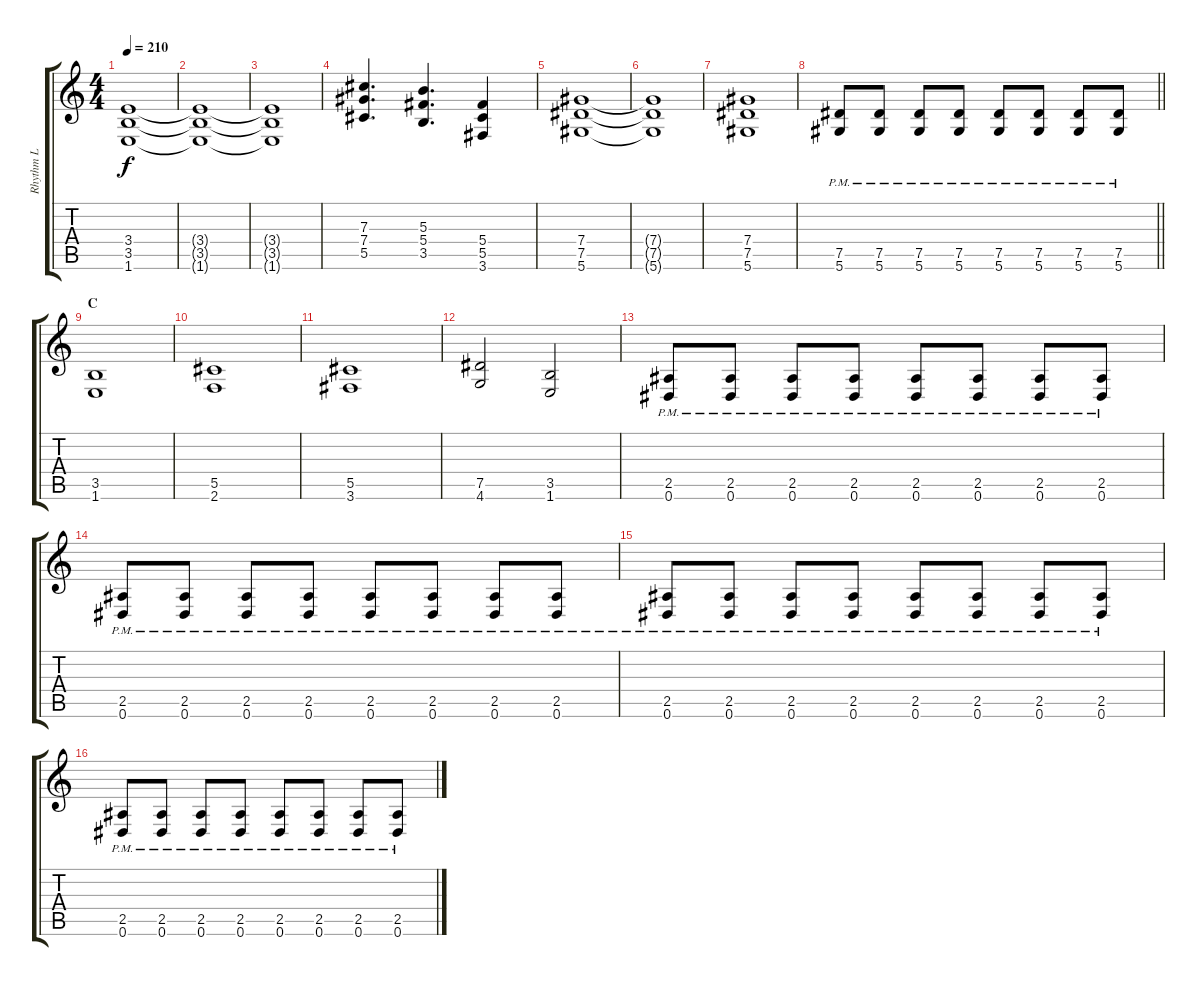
\track ("Rhythm L" "Rhythm L") {instrument distortionguitar}
\staff {score tabs}
\tuning (Eb4 Bb3 Gb3 Db3 Ab2 Eb2) {hide}
\ts (4 4)
\tempo 210
\clef g2
\ks c
(3.4 3.5 1.6).1{dy f} |
(3.4{t} 3.5{t} 1.6{t}).1 |
(3.4{t} 3.5{t} 1.6{t}).1 |
(7.3 7.4 5.5).4{d} (5.3 5.4 3.5).4{d} (5.4 5.5 3.6).4 |
(7.4 7.5 5.6).1 |
(7.4{t} 7.5{t} 5.6{t}).1 |
(7.4 7.5 5.6).1 |
\barLineRight lightlight
(7.5{pm} 5.6{pm}).8 (7.5{pm} 5.6{pm}).8 (7.5{pm} 5.6{pm}).8 (7.5{pm} 5.6{pm}).8 (7.5{pm} 5.6{pm}).8 (7.5{pm} 5.6{pm}).8 (7.5{pm} 5.6{pm}).8 (7.5{pm} 5.6{pm}).8 |
\section ("" "C")
(3.5 1.6).1 |
(5.5 2.6).1 |
(5.5 3.6).1 |
(7.5 4.6).2 (3.5 1.6).2 |
(2.5{pm} 0.6{pm}).8 (2.5{pm} 0.6{pm}).8 (2.5{pm} 0.6{pm}).8 (2.5{pm} 0.6{pm}).8 (2.5{pm} 0.6{pm}).8 (2.5{pm} 0.6{pm}).8 (2.5{pm} 0.6{pm}).8 (2.5{pm} 0.6{pm}).8 |
(2.5{pm} 0.6{pm}).8 (2.5{pm} 0.6{pm}).8 (2.5{pm} 0.6{pm}).8 (2.5{pm} 0.6{pm}).8 (2.5{pm} 0.6{pm}).8 (2.5{pm} 0.6{pm}).8 (2.5{pm} 0.6{pm}).8 (2.5{pm} 0.6{pm}).8 |
(2.5{pm} 0.6{pm}).8 (2.5{pm} 0.6{pm}).8 (2.5{pm} 0.6{pm}).8 (2.5{pm} 0.6{pm}).8 (2.5{pm} 0.6{pm}).8 (2.5{pm} 0.6{pm}).8 (2.5{pm} 0.6{pm}).8 (2.5{pm} 0.6{pm}).8 |
(2.5{pm} 0.6{pm}).8 (2.5{pm} 0.6{pm}).8 (2.5{pm} 0.6{pm}).8 (2.5{pm} 0.6{pm}).8 (2.5{pm} 0.6{pm}).8 (2.5{pm} 0.6{pm}).8 (2.5{pm} 0.6{pm}).8 (2.5{pm} 0.6{pm}).8
